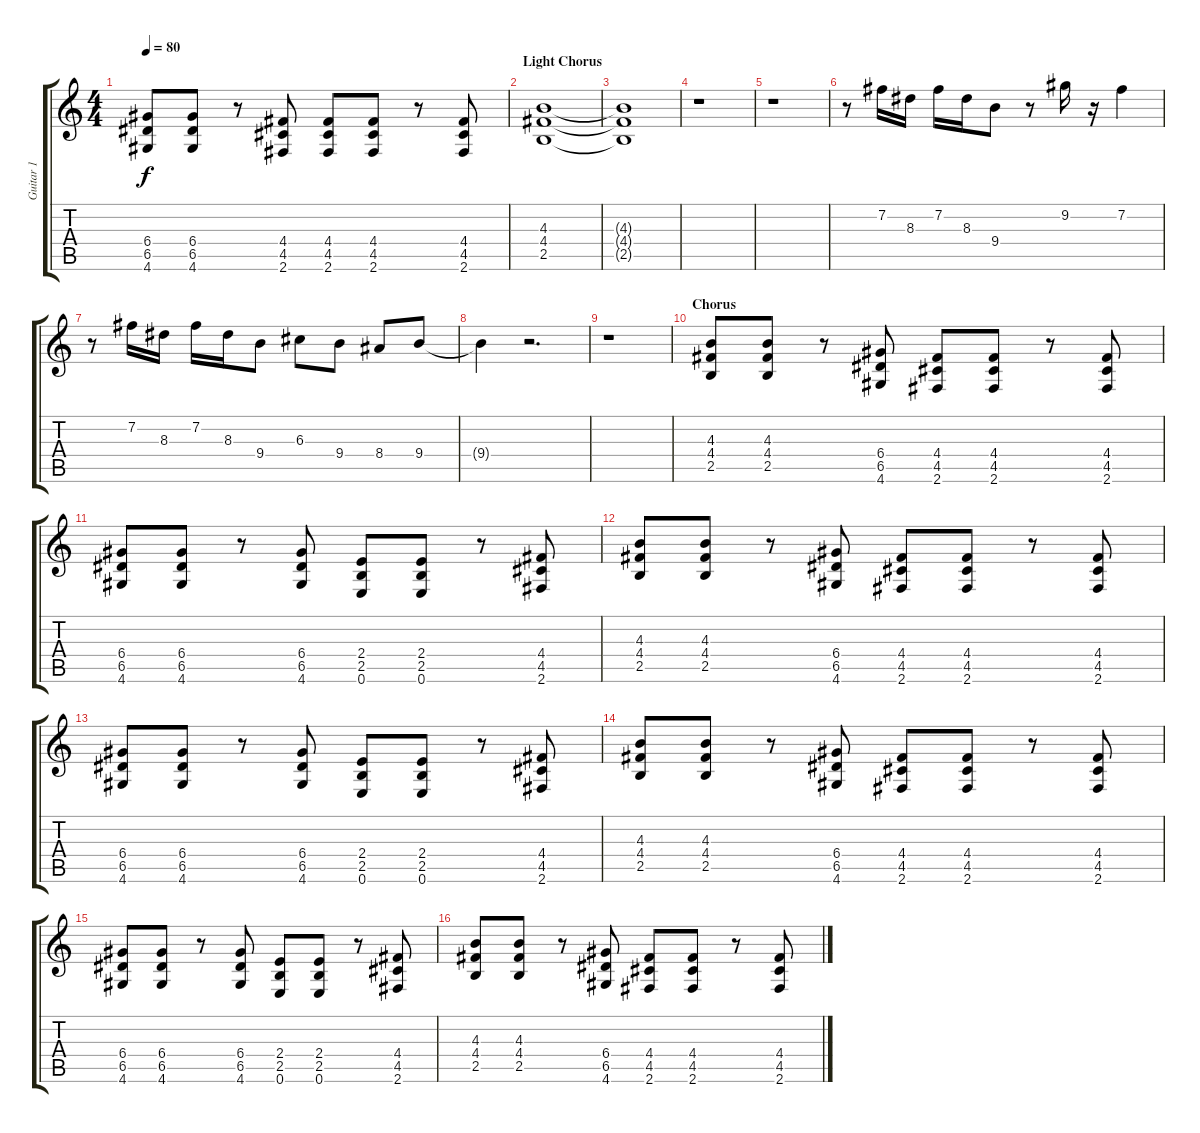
\track ("Guitar 1" "Guitar 1") {instrument acousticguitarsteel}
\staff {score tabs}
\tuning (E4 B3 G3 D3 A2 E2) {hide}
\ts (4 4)
\tempo 80
\clef g2
\ks c
(6.4 6.5 4.6).8{dy f} (6.4 6.5 4.6).8 r.8 (4.4 4.5 2.6).8 (4.4 4.5 2.6).8 (4.4 4.5 2.6).8 r.8 (4.4 4.5 2.6).8 |
\section ("" "Light Chorus")
(4.3 4.4 2.5).1{instrument acousticguitarsteel} |
(4.3{t} 4.4{t} 2.5{t}).1 |
r.1 |
r.1 |
r.8{instrument distortionguitar} 7.2.16 8.3.16 7.2.16 8.3.16 9.4.8 r.8 9.2.16 r.16 7.2.4 |
r.8 7.2.16 8.3.16 7.2.16 8.3.16 9.4.8 6.3.8 9.4.8 8.4.8 9.4.8 |
9.4{t}.4 r.2{d} |
r.1 |
\section ("" "Chorus")
(4.3 4.4 2.5).8{instrument distortionguitar} (4.3 4.4 2.5).8 r.8 (6.4 6.5 4.6).8 (4.4 4.5 2.6).8 (4.4 4.5 2.6).8 r.8 (4.4 4.5 2.6).8 |
(6.4 6.5 4.6).8 (6.4 6.5 4.6).8 r.8 (6.4 6.5 4.6).8 (2.4 2.5 0.6).8 (2.4 2.5 0.6).8 r.8 (4.4 4.5 2.6).8 |
(4.3 4.4 2.5).8 (4.3 4.4 2.5).8 r.8 (6.4 6.5 4.6).8 (4.4 4.5 2.6).8 (4.4 4.5 2.6).8 r.8 (4.4 4.5 2.6).8 |
(6.4 6.5 4.6).8 (6.4 6.5 4.6).8 r.8 (6.4 6.5 4.6).8 (2.4 2.5 0.6).8 (2.4 2.5 0.6).8 r.8 (4.4 4.5 2.6).8 |
(4.3 4.4 2.5).8 (4.3 4.4 2.5).8 r.8 (6.4 6.5 4.6).8 (4.4 4.5 2.6).8 (4.4 4.5 2.6).8 r.8 (4.4 4.5 2.6).8 |
(6.4 6.5 4.6).8 (6.4 6.5 4.6).8 r.8 (6.4 6.5 4.6).8 (2.4 2.5 0.6).8 (2.4 2.5 0.6).8 r.8 (4.4 4.5 2.6).8 |
(4.3 4.4 2.5).8 (4.3 4.4 2.5).8 r.8 (6.4 6.5 4.6).8 (4.4 4.5 2.6).8 (4.4 4.5 2.6).8 r.8 (4.4 4.5 2.6).8
